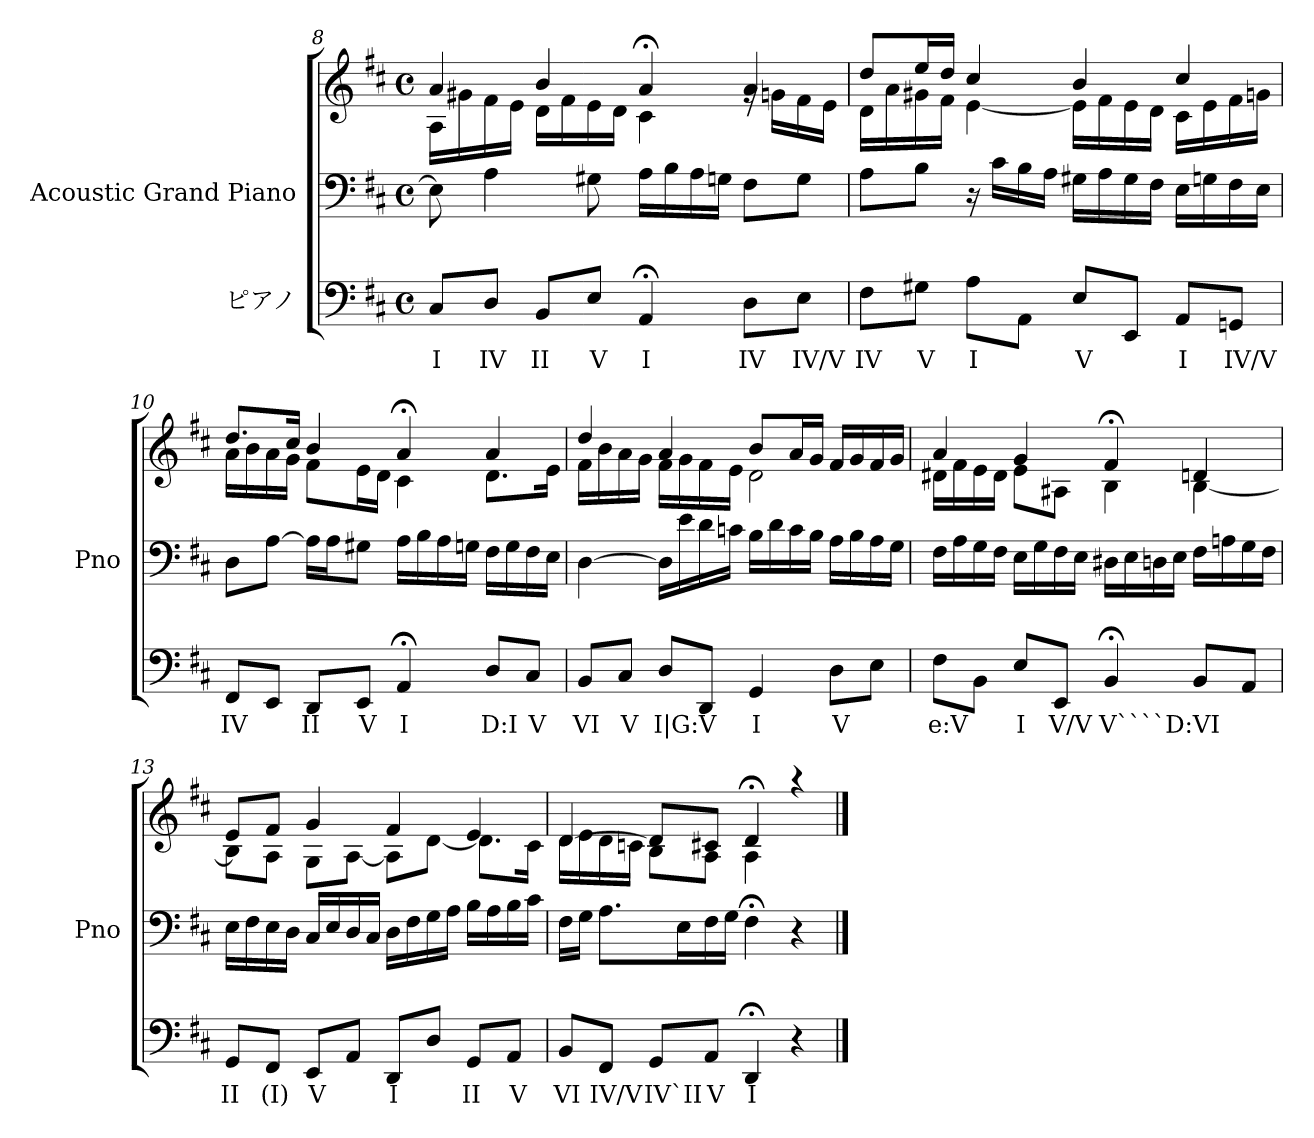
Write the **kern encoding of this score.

**kern	**text	**kern	**kern
*part2	*part2	*part1	*part1
*staff3	*staff3	*staff2	*staff1
*I"ピアノ	*	*I"Acoustic Grand Piano	*
*	*	*I'Pno	*
*clefF4	*	*clefF4	*clefG2
*k[f#c#]	*	*k[f#c#]	*k[f#c#]
*D:	*	*D:	*D:
*M4/4	*	*M4/4	*M4/4
*met(c)	*	*met(c)	*met(c)
=8	=8	=8	=8
!	!LO:LY:b	!	!
*	*	*	*^
8C#/L	I	8E\]	4a/	16A\LL
.	.	.	.	16g#X\
!	!LO:LY:b	!	!	!
8D/J	IV	4A\	.	16f#\
.	.	.	.	16e\JJ
!	!LO:LY:b	!	!	!
8BB/L	II	.	4b/	16d\LL
.	.	.	.	16f#\
!	!LO:LY:b	!	!	!
8E/J	V	8G#X\	.	16e\
.	.	.	.	16d\JJ
!	!LO:LY:b	!	!	!
4AA;/	I	16A\LL	4a;</	4c#\
.	.	16B\	.	.
.	.	16A\	.	.
.	.	16Gn\JJ	.	.
!	!LO:LY:b	!	!	!
8D\L	IV	8F#\L	4a/	16rg
.	.	.	.	16gn\LL
!	!LO:LY:b	!	!	!
8E\J	IV/V	8G\J	.	16f#\
.	.	.	.	16e\JJ
!!LO:LB:g=z	!!
=9	=9	=9	=9	=9
!	!LO:LY:b	!	!	!
8F#\L	IV	8A\L	8dd/L	16d\LL
.	.	.	.	16a\
!	!LO:LY:b	!	!	!
8G#X\J	V	8B\J	16ee/L	16g#X\
.	.	.	16dd/JJ	16f#\JJ
!	!LO:LY:b	!	!	!
8A\L	I	16r	4cc#/	[<4e\
.	.	16c#\LL	.	.
8AA\J	.	16B\	.	.
.	.	16A\JJ	.	.
!	!LO:LY:b	!	!	!
8E/L	V	16G#X\LL	4b/	16e\LL]
.	.	16A\	.	16f#\
8EE/J	.	16G#\	.	16e\
.	.	16F#\JJ	.	16d\JJ
!	!LO:LY:b	!	!	!
8AA/L	I	16E\LL	4cc#/	16c#\LL
.	.	16Gn\	.	16e\
!	!LO:LY:b	!	!	!
8GGn/J	IV/V	16F#\	.	16f#\
.	.	16E\JJ	.	16gn\JJ
=10	=10	=10	=10	=10
!	!LO:LY:b	!	!	!
8FF#/L	IV	8D\L	8.dd/L	16a\LL
.	.	.	.	16b\
8EE/J	.	[8A\J	.	16a\
.	.	.	16cc#/Jk	16g\JJ
!	!LO:LY:b	!	!	!
8DD/L	II	16A\LL]	4b/	8f#\L
.	.	16A\J	.	.
!	!LO:LY:b	!	!	!
8EE/J	V	8G#X\J	.	16e\L
.	.	.	.	16d\JJ
!	!LO:LY:b	!	!	!
4AA;/	I	16A\LL	4a;</	4c#\
.	.	16B\	.	.
.	.	16A\	.	.
.	.	16Gn\JJ	.	.
!	!LO:LY:b	!	!	!
8D/L	D:I	16F#\LL	4a/	8.d\L
.	.	16G\	.	.
!	!LO:LY:b	!	!	!
8C#/J	V	16F#\	.	.
.	.	16E\JJ	.	16e\Jk
=11	=11	=11	=11	=11
!	!LO:LY:b	!	!	!
8BB/L	VI	[4D\	4dd/	16f#\LL
.	.	.	.	16b\
!	!LO:LY:b	!	!	!
8C#/J	V	.	.	16a\
.	.	.	.	16g\JJ
!	!LO:LY:b	!	!	!
8D/L	I|G:V	16D\LL]	4a/	16f#\LL
.	.	16e\	.	16g\
8DD/J	.	16d\	.	16f#\
.	.	16cn\JJ	.	16e\JJ
!	!LO:LY:b	!	!	!
4GG/	I	16B\LL	8b/L	2d\
.	.	16d\	.	.
.	.	16c\	16a/L	.
.	.	16B\JJ	16g/JJ	.
!	!LO:LY:b	!	!	!
8D\L	V	16A\LL	16f#/LL	.
.	.	16B\	16g/	.
8E\J	.	16A\	16f#/	.
.	.	16G\JJ	16g/JJ	.
!!LO:PB:g=z	!!
=12	=12	=12	=12	=12
!	!LO:LY:b	!	!	!
8F#\L	e:V	16F#\LL	4a/	16d#X\LL
.	.	16A\	.	16f#\
8BB\J	.	16G\	.	16e\
.	.	16F#\JJ	.	16d#\JJ
!	!LO:LY:b	!	!	!
8E/L	I	16E\LL	4g/	8e\L
.	.	16G\	.	.
!	!LO:LY:b	!	!	!
8EE/J	V/V	16F#\	.	8A#X\J
.	.	16E\JJ	.	.
!	!LO:LY:b	!	!	!
4BB;/	V````D:VI	16D#X\LL	4f#;</	4B\
.	.	16E\	.	.
.	.	16Dn\	.	.
.	.	16E\JJ	.	.
8BB/L	.	16F#\LL	4dn/	[<4B\
.	.	16An\	.	.
8AA/J	.	16G\	.	.
.	.	16F#\JJ	.	.
=13	=13	=13	=13	=13
!	!LO:LY:b	!	!	!
8GG/L	II	16E\LL	8e/L	8B\L]
.	.	16F#\	.	.
!	!LO:LY:b	!	!	!
8FF#/J	(I)	16E\	8f#/J	8A\J
.	.	16D\JJ	.	.
!	!LO:LY:b	!	!	!
8EE/L	V	16C#/LL	4g/	8G\L
.	.	16E/	.	.
8AA/J	.	16D/	.	[<8A\J
.	.	16C#/JJ	.	.
!	!LO:LY:b	!	!	!
8DD/L	I	16D\LL	4f#/	8A\L]
.	.	16F#\	.	.
8D/J	.	16G\	.	[<8d\J
.	.	16A\JJ	.	.
!	!LO:LY:b	!	!	!
8GG/L	II	16B\LL	4e/	8.d\L]
.	.	16A\	.	.
!	!LO:LY:b	!	!	!
8AA/J	V	16B\	.	.
.	.	16c#\JJ	.	16c#\Jk
=14	=14	=14	=14	=14
!	!LO:LY:b	!	!	!
8BB/L	VI	16F#\LL	[>4d/	16d\LL
.	.	16G\JJ	.	16e\
!	!LO:LY:b	!	!	!
8FF#/J	IV/V	8.A\L	.	16d\
.	.	.	.	16cn\JJ
!	!LO:LY:b	!	!	!
8GG/L	IV`II	.	8d/L]	8B\L
.	.	16E\L	.	.
!	!LO:LY:b	!	!	!
8AA/J	V	16F#\	8c#X/J	8A\J
.	.	16G\JJ	.	.
!	!LO:LY:b	!	!	!
4DD;/	I	4F#;<\	4d;</	4A\
4r	.	4r	4raa	4ryy
*	*	*	*v	*v
==	==	==	==
*-	*-	*-	*-
